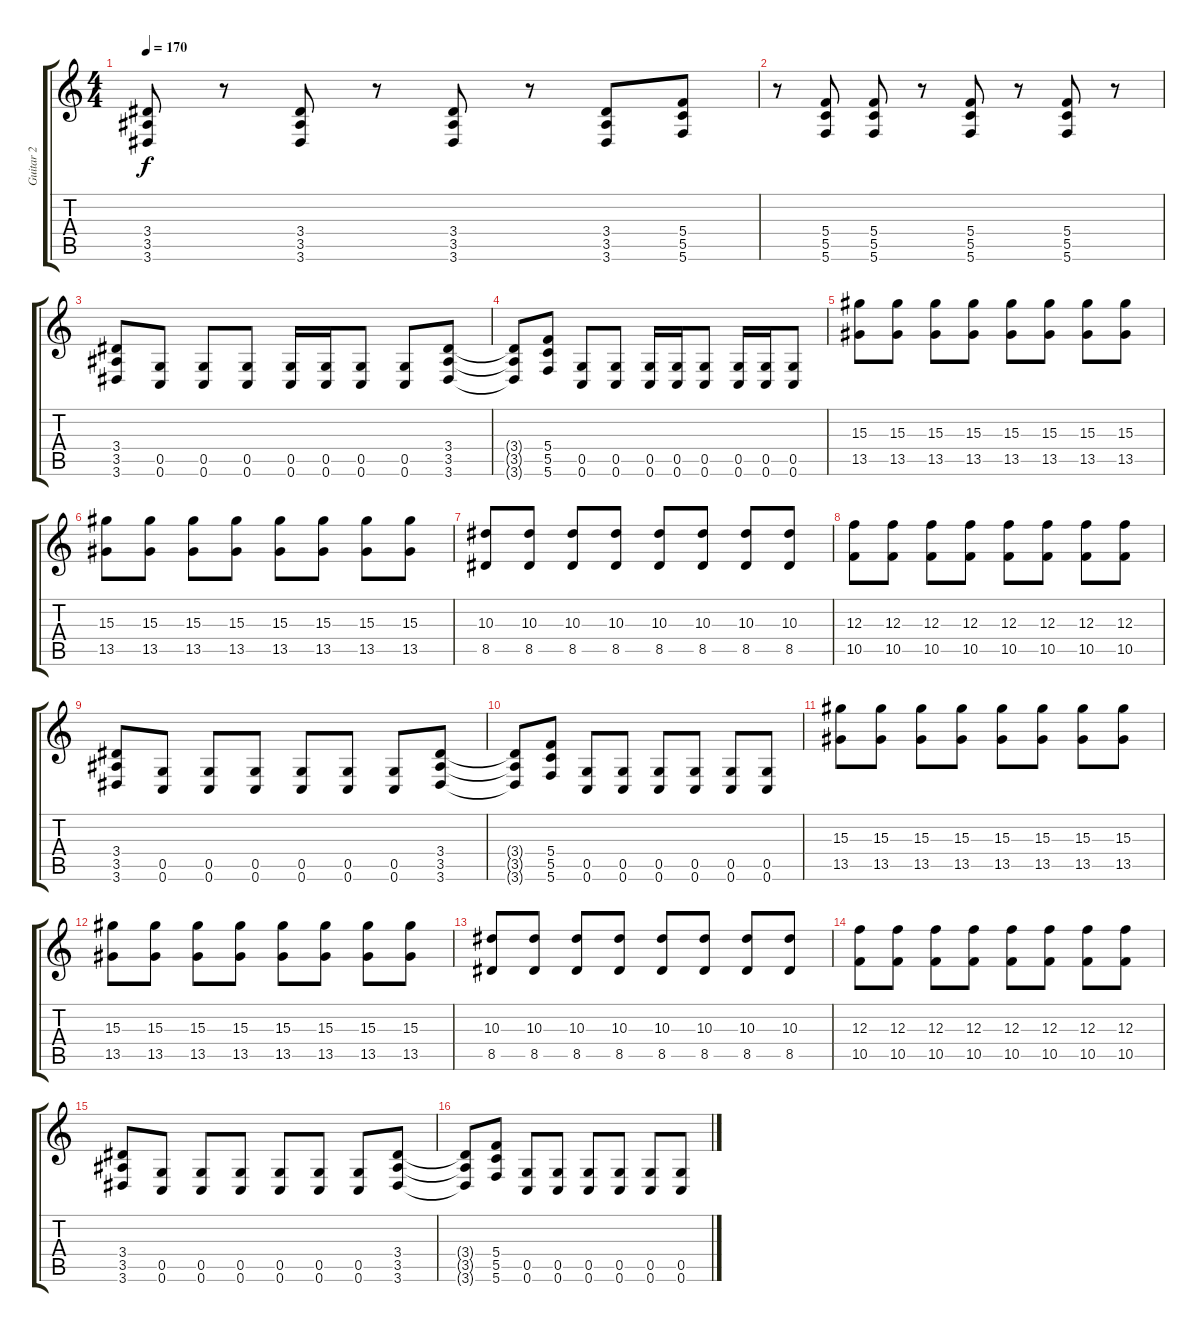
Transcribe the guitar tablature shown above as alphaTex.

\track ("Guitar 2" "Guitar 2") {instrument distortionguitar}
\staff {score tabs}
\tuning (D4 A3 F3 C3 G2 C2) {hide}
\ts (4 4)
\tempo 170
\clef g2
\ks c
(3.4 3.5 3.6).8{dy f} r.8 (3.4 3.5 3.6).8 r.8 (3.4 3.5 3.6).8 r.8 (3.4 3.5 3.6).8 (5.4 5.5 5.6).8 |
r.8 (5.4 5.5 5.6).8 (5.4 5.5 5.6).8 r.8 (5.4 5.5 5.6).8 r.8 (5.4 5.5 5.6).8 r.8 |
(3.4 3.5 3.6).8 (0.5 0.6).8 (0.5 0.6).8 (0.5 0.6).8 (0.5 0.6).16 (0.5 0.6).16 (0.5 0.6).8 (0.5 0.6).8 (3.4 3.5 3.6).8 |
(3.4{t} 3.5{t} 3.6{t}).8 (5.4 5.5 5.6).8 (0.5 0.6).8 (0.5 0.6).8 (0.5 0.6).16 (0.5 0.6).16 (0.5 0.6).8 (0.5 0.6).16 (0.5 0.6).16 (0.5 0.6).8 |
(15.3 13.5).8{volume 13 balance 8} (15.3 13.5).8 (15.3 13.5).8 (15.3 13.5).8 (15.3 13.5).8 (15.3 13.5).8 (15.3 13.5).8 (15.3 13.5).8 |
(15.3 13.5).8 (15.3 13.5).8 (15.3 13.5).8 (15.3 13.5).8 (15.3 13.5).8 (15.3 13.5).8 (15.3 13.5).8 (15.3 13.5).8 |
(10.3 8.5).8 (10.3 8.5).8 (10.3 8.5).8 (10.3 8.5).8 (10.3 8.5).8 (10.3 8.5).8 (10.3 8.5).8 (10.3 8.5).8 |
(12.3 10.5).8 (12.3 10.5).8 (12.3 10.5).8 (12.3 10.5).8 (12.3 10.5).8 (12.3 10.5).8 (12.3 10.5).8 (12.3 10.5).8 |
(3.4 3.5 3.6).8{volume 13 balance 16} (0.5 0.6).8 (0.5 0.6).8 (0.5 0.6).8 (0.5 0.6).8 (0.5 0.6).8 (0.5 0.6).8 (3.4 3.5 3.6).8 |
(3.4{t} 3.5{t} 3.6{t}).8 (5.4 5.5 5.6).8 (0.5 0.6).8 (0.5 0.6).8 (0.5 0.6).8 (0.5 0.6).8 (0.5 0.6).8 (0.5 0.6).8 |
(15.3 13.5).8{volume 13 balance 8} (15.3 13.5).8 (15.3 13.5).8 (15.3 13.5).8 (15.3 13.5).8 (15.3 13.5).8 (15.3 13.5).8 (15.3 13.5).8 |
(15.3 13.5).8 (15.3 13.5).8 (15.3 13.5).8 (15.3 13.5).8 (15.3 13.5).8 (15.3 13.5).8 (15.3 13.5).8 (15.3 13.5).8 |
(10.3 8.5).8 (10.3 8.5).8 (10.3 8.5).8 (10.3 8.5).8 (10.3 8.5).8 (10.3 8.5).8 (10.3 8.5).8 (10.3 8.5).8 |
(12.3 10.5).8 (12.3 10.5).8 (12.3 10.5).8 (12.3 10.5).8 (12.3 10.5).8 (12.3 10.5).8 (12.3 10.5).8 (12.3 10.5).8 |
(3.4 3.5 3.6).8{volume 13 balance 16} (0.5 0.6).8 (0.5 0.6).8 (0.5 0.6).8 (0.5 0.6).8 (0.5 0.6).8 (0.5 0.6).8 (3.4 3.5 3.6).8 |
(3.4{t} 3.5{t} 3.6{t}).8 (5.4 5.5 5.6).8 (0.5 0.6).8 (0.5 0.6).8 (0.5 0.6).8 (0.5 0.6).8 (0.5 0.6).8 (0.5 0.6).8
